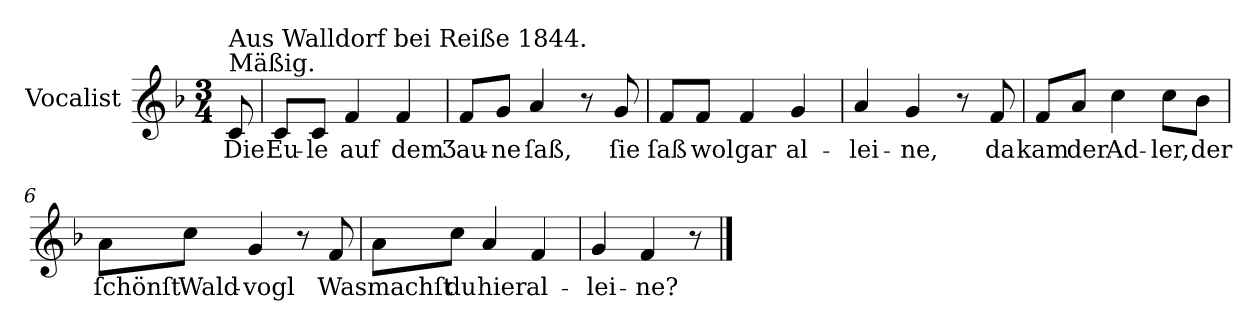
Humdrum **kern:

**kern	**text
*part1	*part1
*staff1	*staff1
*I"Vocalist	*
*k[b-]	*
*F:	*
*M3/4	*
=	=
!LO:TX:a:t=Mäßig.	!
!LO:TX:a:t=Aus Walldorf bei Reiße 1844.	!
8c	Die
=1	=1
8cL	Eu-
8cJ	-le
4f	auf
4f	dem
=2	=2
8fL	Ʒau-
8gJ	-ne
4a	ſaß,
8r	.
8g	ſie
=3	=3
8fL	ſaß
8fJ	wol
4f	gar
4g	al-
=4	=4
4a	-lei-
4g	-ne,
8r	.
8f	da
=5	=5
8fL	kam
8aJ	der
4cc	Ad-
8ccL	-ler,
8b-J	der
=6	=6
8aL	ſchönſt
8ccJ	Wald-
4g	-vogl
8r	.
8f	Was
=7	=7
8aL	machſt
8ccJ	du
4a	hier
4f	al-
=8	=8
4g	-lei-
4f	-ne?
8r	.
==	==
*-	*-
